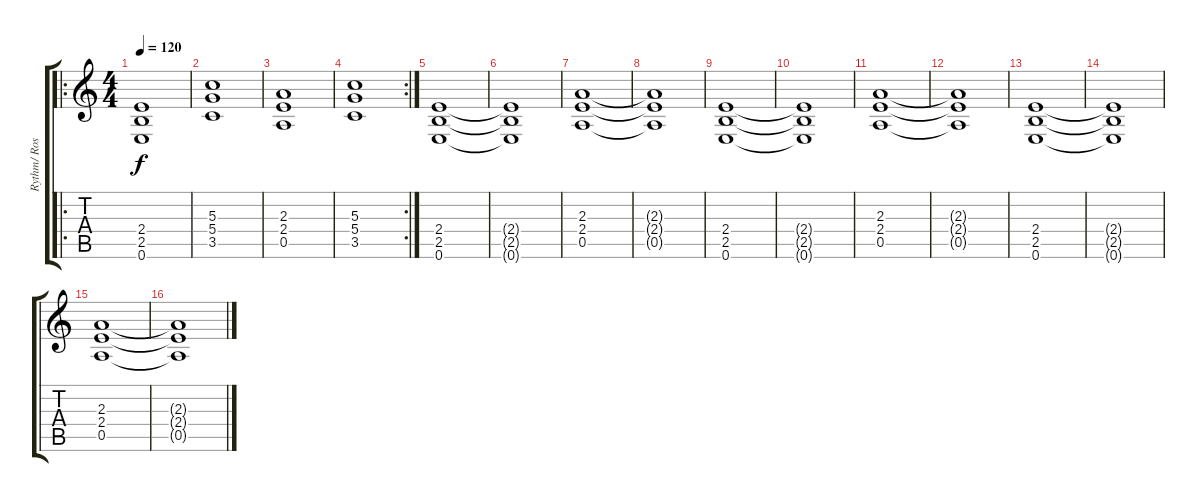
\track ("Rythm/ Ross" "Rythm/ Ros") {instrument overdrivenguitar}
\staff {score tabs}
\tuning (E4 B3 G3 D3 A2 E2) {hide}
\ro
\ts (4 4)
\tempo 120
\clef g2
\ks c
(2.4 2.5 0.6).1{dy f instrument overdrivenguitar} |
(5.3 5.4 3.5).1 |
(2.3 2.4 0.5).1 |
\rc 2
(5.3 5.4 3.5).1 |
(2.4 2.5 0.6).1 |
(2.4{t} 2.5{t} 0.6{t}).1 |
(2.3 2.4 0.5).1 |
(2.3{t} 2.4{t} 0.5{t}).1 |
(2.4 2.5 0.6).1 |
(2.4{t} 2.5{t} 0.6{t}).1 |
(2.3 2.4 0.5).1 |
(2.3{t} 2.4{t} 0.5{t}).1 |
(2.4 2.5 0.6).1 |
(2.4{t} 2.5{t} 0.6{t}).1 |
(2.3 2.4 0.5).1 |
(2.3{t} 2.4{t} 0.5{t}).1
